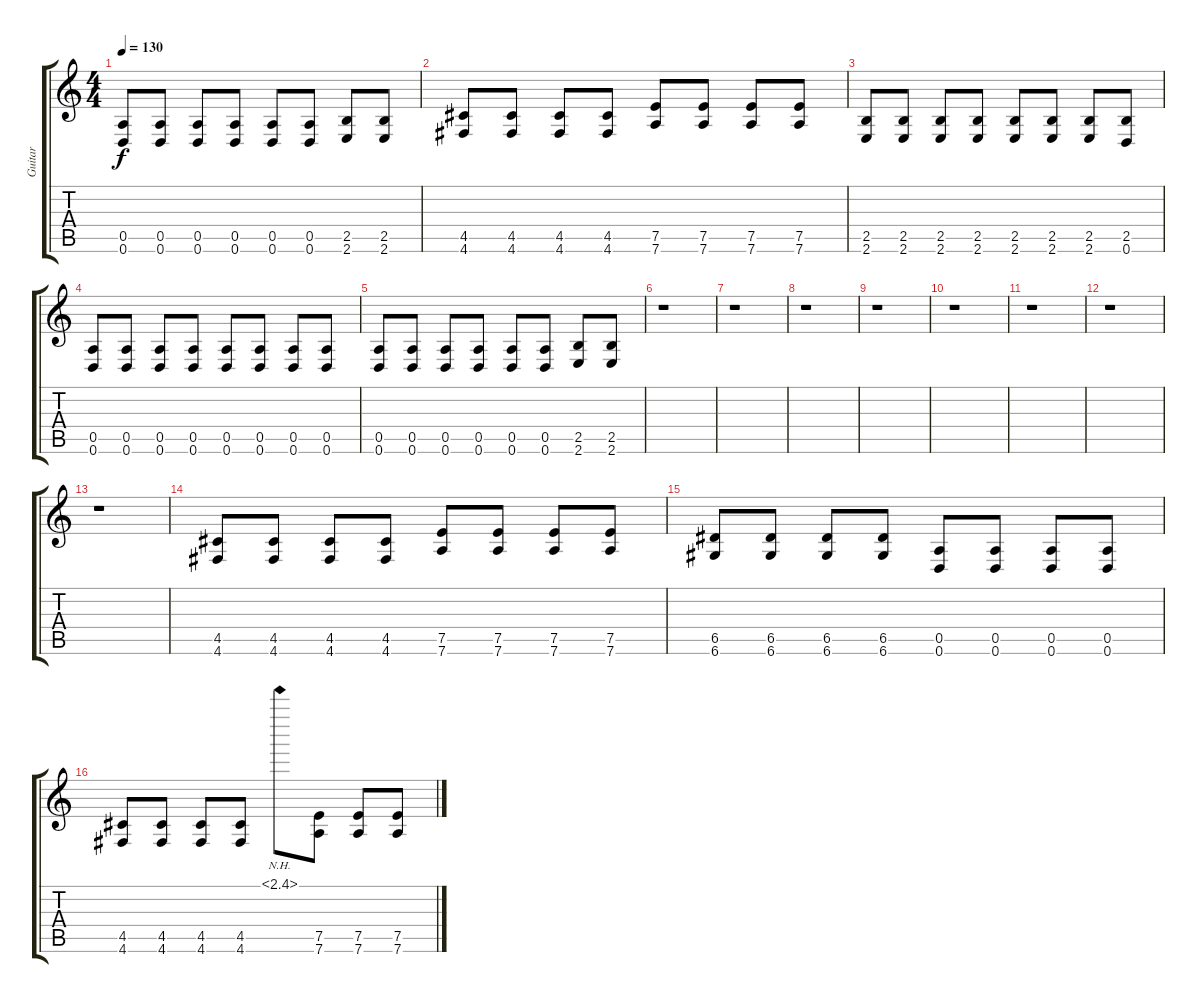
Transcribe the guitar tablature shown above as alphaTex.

\track ("Guitar" "Guitar") {instrument distortionguitar}
\staff {score tabs}
\tuning (E4 B3 G3 D3 A2 D2) {hide}
\ts (4 4)
\tempo 130
\clef g2
\ks c
(0.5 0.6).8{dy f} (0.5 0.6).8 (0.5 0.6).8 (0.5 0.6).8 (0.5 0.6).8 (0.5 0.6).8 (2.5 2.6).8 (2.5 2.6).8 |
(4.5 4.6).8 (4.5 4.6).8 (4.5 4.6).8 (4.5 4.6).8 (7.5 7.6).8 (7.5 7.6).8 (7.5 7.6).8 (7.5 7.6).8 |
(2.5 2.6).8 (2.5 2.6).8 (2.5 2.6).8 (2.5 2.6).8 (2.5 2.6).8 (2.5 2.6).8 (2.5 2.6).8 (2.5 0.6).8 |
(0.5 0.6).8 (0.5 0.6).8 (0.5 0.6).8 (0.5 0.6).8 (0.5 0.6).8 (0.5 0.6).8 (0.5 0.6).8 (0.5 0.6).8 |
(0.5 0.6).8 (0.5 0.6).8 (0.5 0.6).8 (0.5 0.6).8 (0.5 0.6).8 (0.5 0.6).8 (2.5 2.6).8 (2.5 2.6).8 |
r.1 |
r.1 |
r.1 |
r.1 |
r.1 |
r.1 |
r.1 |
r.1 |
(4.5 4.6).8 (4.5 4.6).8 (4.5 4.6).8 (4.5 4.6).8 (7.5 7.6).8 (7.5 7.6).8 (7.5 7.6).8 (7.5 7.6).8 |
(6.5 6.6).8 (6.5 6.6).8 (6.5 6.6).8 (6.5 6.6).8 (0.5 0.6).8 (0.5 0.6).8 (0.5 0.6).8 (0.5 0.6).8 |
(4.5 4.6).8 (4.5 4.6).8 (4.5 4.6).8 (4.5 4.6).8 2.1{nh}.8 (7.5 7.6).8 (7.5 7.6).8 (7.5 7.6).8
